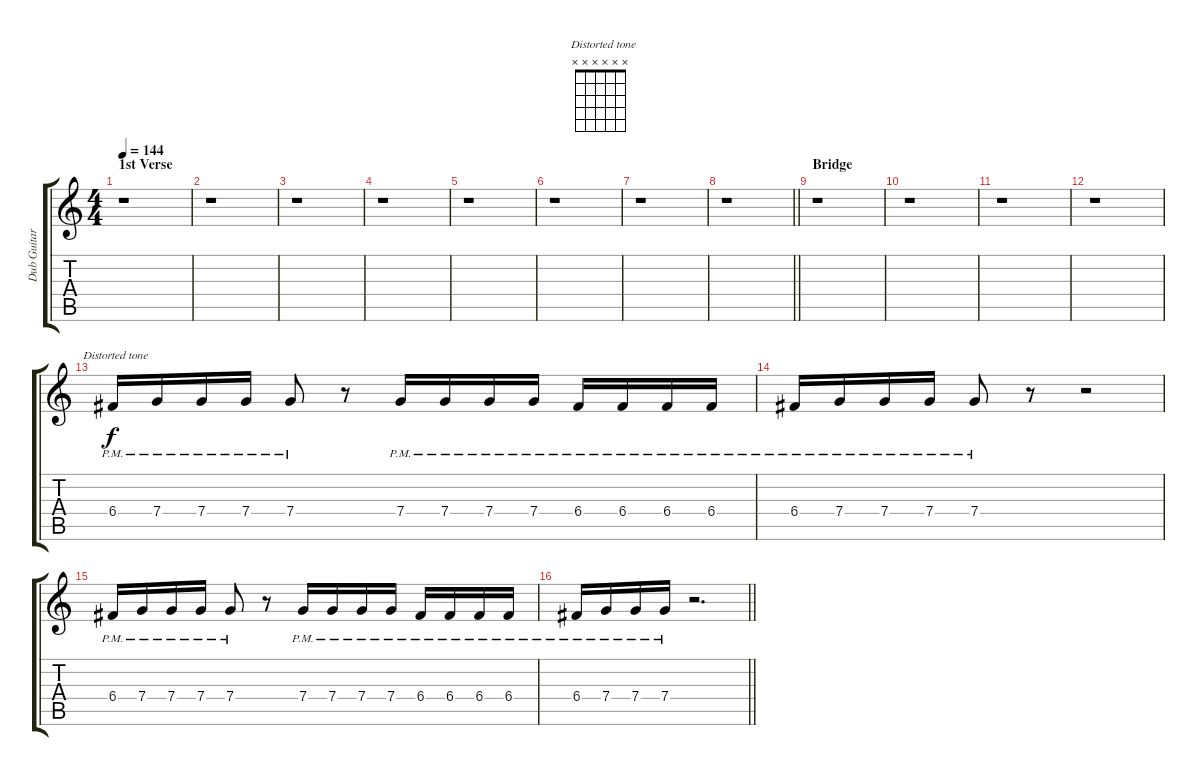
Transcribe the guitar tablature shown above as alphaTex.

\track ("Dub Guitar" "Dub Guitar") {instrument distortionguitar}
\staff {score tabs}
\tuning (D4 A3 F3 C3 G2 D2) {hide}
\chord ("  Distorted tone" x x x x x x)
\ts (4 4)
\section ("" "1st Verse")
\tempo 144
\clef g2
\ks c
r.1{dy f} |
r.1 |
r.1 |
r.1 |
r.1 |
r.1 |
r.1 |
\barLineRight lightlight
r.1 |
\section ("" "Bridge")
r.1 |
r.1 |
r.1 |
r.1 |
6.4{pm}.16{ch "  Distorted tone" volume 10 balance 12 instrument distortionguitar} 7.4{pm}.16 7.4{pm}.16 7.4{pm}.16 7.4{pm}.8 r.8 7.4{pm}.16 7.4{pm}.16 7.4{pm}.16 7.4{pm}.16 6.4{pm}.16 6.4{pm}.16 6.4{pm}.16 6.4{pm}.16 |
6.4{pm}.16 7.4{pm}.16 7.4{pm}.16 7.4{pm}.16 7.4{pm}.8 r.8 r.2 |
6.4{pm}.16 7.4{pm}.16 7.4{pm}.16 7.4{pm}.16 7.4{pm}.8 r.8 7.4{pm}.16 7.4{pm}.16 7.4{pm}.16 7.4{pm}.16 6.4{pm}.16 6.4{pm}.16 6.4{pm}.16 6.4{pm}.16 |
\barLineRight lightlight
6.4{pm}.16 7.4{pm}.16 7.4{pm}.16 7.4{pm}.16 r.2{d}
